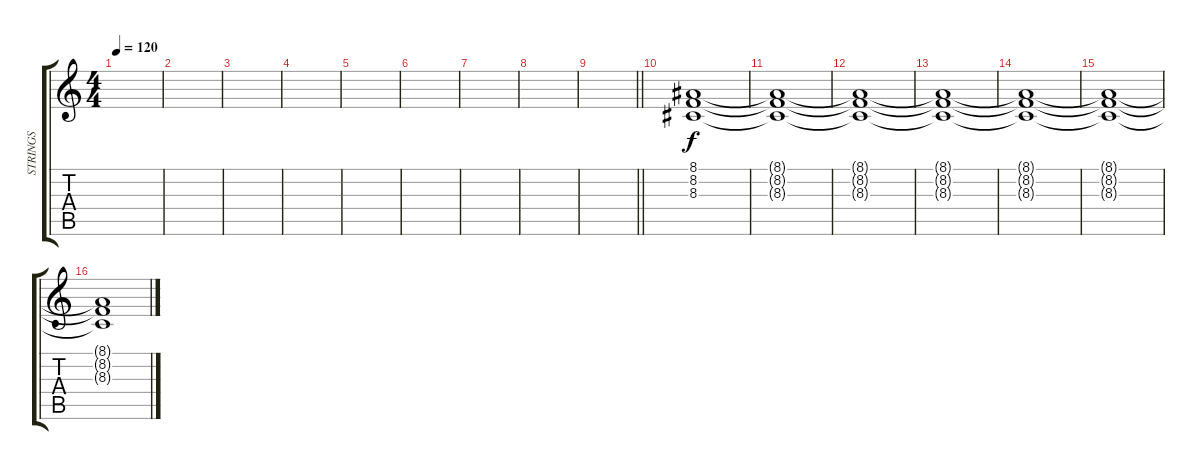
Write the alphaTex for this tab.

\track ("STRINGS" "STRINGS") {instrument stringensemble1}
\staff {score tabs}
\tuning (D4 A3 F3 C3 G2 D2) {hide}
\ts (4 4)
\tempo 120
\clef g2
\ks c
|
|
|
|
|
|
|
|
\barLineRight lightlight
|
(8.1 8.2 8.3).1 |
(8.1{t} 8.2{t} 8.3{t}).1 |
(8.1{t} 8.2{t} 8.3{t}).1 |
(8.1{t} 8.2{t} 8.3{t}).1 |
(8.1{t} 8.2{t} 8.3{t}).1 |
(8.1{t} 8.2{t} 8.3{t}).1 |
(8.1{t} 8.2{t} 8.3{t}).1
